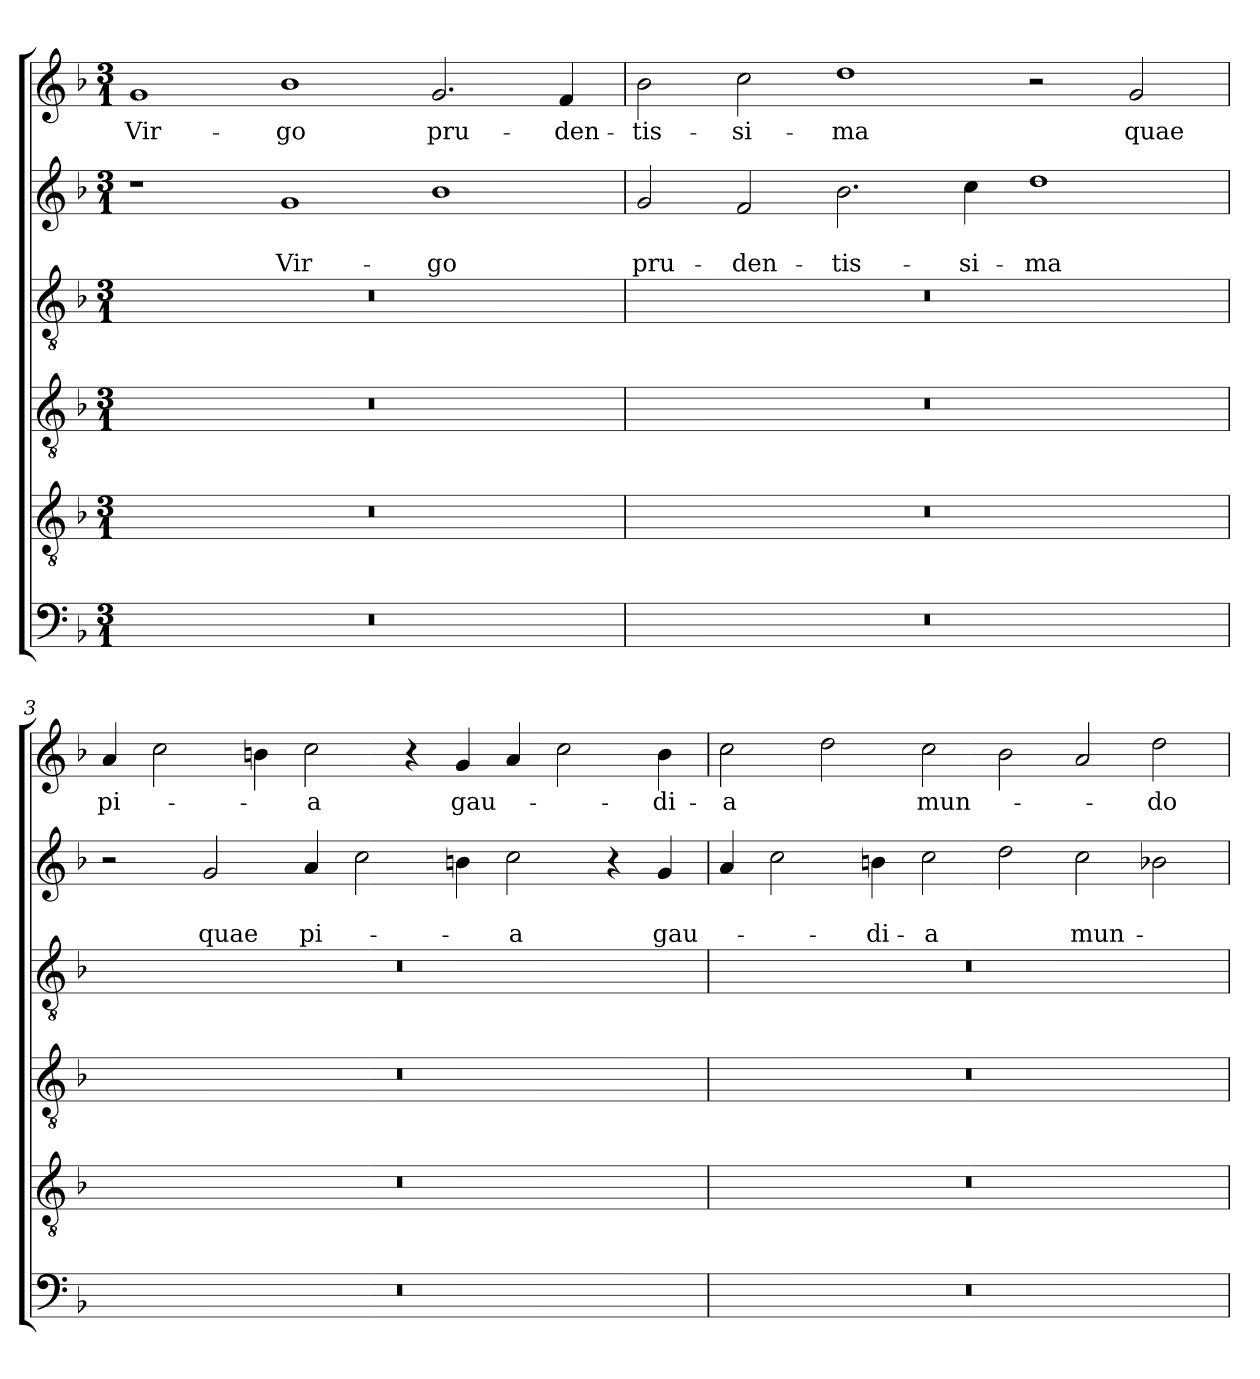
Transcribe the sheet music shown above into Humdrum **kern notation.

**kern	**kern	**kern	**kern	**kern	**text	**text	**kern	**text
*part6	*part5	*part4	*part3	*part2	*part2	*part2	*part1	*part1
*staff6	*staff5	*staff4	*staff3	*staff2	*staff2	*staff2	*staff1	*staff1
*clefF4	*clefGv2	*clefGv2	*clefGv2	*clefG2	*	*	*clefG2	*
*k[b-]	*k[b-]	*k[b-]	*k[b-]	*k[b-]	*	*	*k[b-]	*
*F:	*F:	*F:	*F:	*F:	*	*	*F:	*
*M3/1	*M3/1	*M3/1	*M3/1	*M3/1	*	*	*M3/1	*
=1	=1	=1	=1	=1	=1	=1	=1	=1
!	!	!	!	!	!	!	!	!LO:LY:b
0.r	0.r	0.r	0.r	1r	.	.	1g	Vir-
!	!	!	!	!	!	!LO:LY:b	!	!LO:LY:b
.	.	.	.	1g	.	Vir-	1b-	-go
!	!	!	!	!	!	!LO:LY:b	!	!LO:LY:b
.	.	.	.	1b-	.	-go	2.g/	pru-
!	!	!	!	!	!	!	!	!LO:LY:b
.	.	.	.	.	.	.	4f/	-den-
=2	=2	=2	=2	=2	=2	=2	=2	=2
!	!	!	!	!	!	!LO:LY:b	!	!LO:LY:b
0.r	0.r	0.r	0.r	2g/	.	pru-	2b-\	-tis-
!	!	!	!	!	!	!LO:LY:b	!	!LO:LY:b
.	.	.	.	2f/	.	-den-	2cc\	-si-
!	!	!	!	!	!	!LO:LY:b	!	!LO:LY:b
.	.	.	.	2.b-\	.	-tis-	1dd	-ma
!	!	!	!	!	!	!LO:LY:b	!	!
.	.	.	.	4cc\	.	-si-	.	.
!	!	!	!	!	!	!LO:LY:b	!	!
.	.	.	.	1dd	.	-ma	2r	.
!	!	!	!	!	!	!	!	!LO:LY:b
.	.	.	.	.	.	.	2g/	quae
=3	=3	=3	=3	=3	=3	=3	=3	=3
!	!	!	!	!	!	!	!	!LO:LY:b
0.r	0.r	0.r	0.r	2r	.	.	4a/	pi-
.	.	.	.	.	.	.	2cc\	.
!	!	!	!	!	!	!LO:LY:b	!	!
.	.	.	.	2g/	.	quae	.	.
.	.	.	.	.	.	.	4b\	.
!	!	!	!	!	!	!LO:LY:b	!	!LO:LY:b
.	.	.	.	4a/	.	pi-	2cc\	-a
.	.	.	.	2cc\	.	.	.	.
.	.	.	.	.	.	.	4r	.
!	!	!	!	!	!	!	!	!LO:LY:b
.	.	.	.	4b\	.	.	4g/	gau-
!	!	!	!	!	!	!LO:LY:b	!	!
.	.	.	.	2cc\	.	-a	4a/	.
.	.	.	.	.	.	.	2cc\	.
.	.	.	.	4r	.	.	.	.
!	!	!	!	!	!	!LO:LY:b	!	!LO:LY:b
.	.	.	.	4g/	.	gau-	4b\	-di-
=4	=4	=4	=4	=4	=4	=4	=4	=4
!	!	!	!	!	!	!	!	!LO:LY:b
0.r	0.r	0.r	0.r	4a/	.	.	2cc\	-a
.	.	.	.	2cc\	.	.	.	.
.	.	.	.	.	.	.	2dd\	.
!	!	!	!	!	!	!LO:LY:b	!	!
.	.	.	.	4b\	.	-di-	.	.
!	!	!	!	!	!	!LO:LY:b	!	!LO:LY:b
.	.	.	.	2cc\	.	-a	2cc\	mun-
.	.	.	.	2dd\	.	.	2b-\	.
!	!	!	!	!	!	!LO:LY:b	!	!
.	.	.	.	2cc\	.	mun-	2a/	.
!	!	!	!	!	!	!	!	!LO:LY:b
.	.	.	.	2b-\	.	.	2dd\	-do
=	=	=	=	=	=	=	=	=
*-	*-	*-	*-	*-	*-	*-	*-	*-
